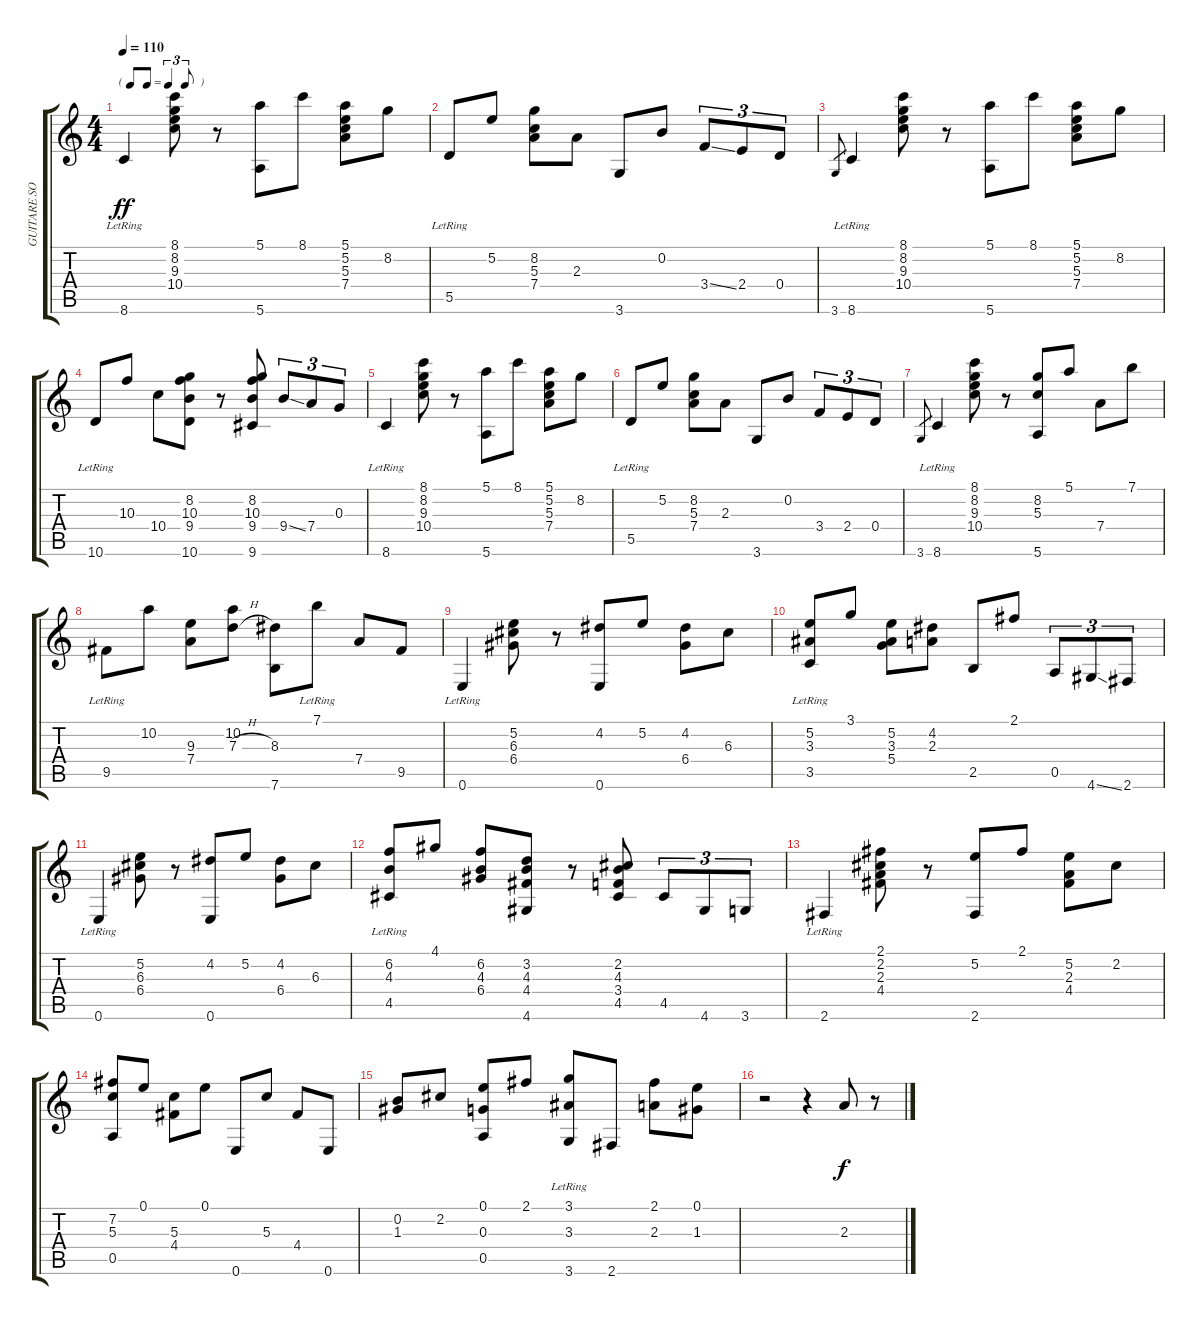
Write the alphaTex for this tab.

\track ("GUITARE SOLO" "GUITARE SO") {instrument acousticguitarsteel}
\staff {score tabs}
\tuning (E4 B3 G3 D3 A2 E2) {hide}
\ts (4 4)
\tf triplet8th
\tempo 110
\clef g2
\ks c
8.6{lr}.4{dy ff} (8.1 8.2 9.3 10.4).8 r.8 (5.1 5.6).8 8.1.8 (5.1 5.2 5.3 7.4).8 8.2.8 |
5.5{lr}.8 5.2.8 (8.2 5.3 7.4).8 2.3.8 3.6.8 0.2.8 3.4{ss}.8{tu (3 2)} 2.4.8{tu (3 2)} 0.4.8{tu (3 2)} |
3.6.8{gr} 8.6{lr}.4 (8.1 8.2 9.3 10.4).8 r.8 (5.1 5.6).8 8.1.8 (5.1 5.2 5.3 7.4).8 8.2.8 |
10.6{lr}.8 10.3.8 10.4.8 (8.2 10.3 9.4 10.6).8 r.8 (8.2 10.3 9.4 9.6).8 9.4{ss}.8{tu (3 2)} 7.4.8{tu (3 2)} 0.3.8{tu (3 2)} |
8.6{lr}.4 (8.1 8.2 9.3 10.4).8 r.8 (5.1 5.6).8 8.1.8 (5.1 5.2 5.3 7.4).8 8.2.8 |
5.5{lr}.8 5.2.8 (8.2 5.3 7.4).8 2.3.8 3.6.8 0.2.8 3.4.8{tu (3 2)} 2.4.8{tu (3 2)} 0.4.8{tu (3 2)} |
3.6.8{gr} 8.6{lr}.4 (8.1 8.2 9.3 10.4).8 r.8 (8.2 5.3 5.6).8 5.1.8 7.4.8 7.1.8 |
9.5{lr}.8 10.2.8 (9.3 7.4).8 (10.2 7.3{h}).8 (8.3 7.6).8 7.1{lr}.8 7.4.8 9.5.8 |
0.6{lr}.4 (5.2 6.3 6.4).8 r.8 (4.2 0.6).8 5.2.8 (4.2 6.4).8 6.3.8 |
(5.2 3.3 3.5{lr}).8 3.1.8 (5.2 3.3 5.4).8 (4.2 2.3).8 2.5.8 2.1.8 0.5.8{tu (3 2)} 4.6{ss}.8{tu (3 2)} 2.6.8{tu (3 2)} |
0.6{lr}.4 (5.2 6.3 6.4).8 r.8 (4.2 0.6).8 5.2.8 (4.2 6.4).8 6.3.8 |
(6.2 4.3 4.5{lr}).8 4.1.8 (6.2 4.3 6.4).8 (3.2 4.3 4.4 4.6).8 r.8 (2.2 4.3 3.4 4.5).8 4.5.8{tu (3 2)} 4.6.8{tu (3 2)} 3.6.8{tu (3 2)} |
2.6{lr}.4 (2.1 2.2 2.3 4.4).8 r.8 (5.2 2.6).8 2.1.8 (5.2 2.3 4.4).8 2.2.8 |
(7.2 5.3 0.5).8 0.1.8 (5.3 4.4).8 0.1.8 0.6.8 5.3.8 4.4.8 0.6.8 |
(0.2 1.3).8 2.2.8 (0.1 0.3 0.5).8 2.1.8 (3.1 3.3 3.6{lr}).8 2.6.8 (2.1 2.3).8 (0.1 1.3).8 |
r.2 r.4 2.3.8{dy f} r.8
